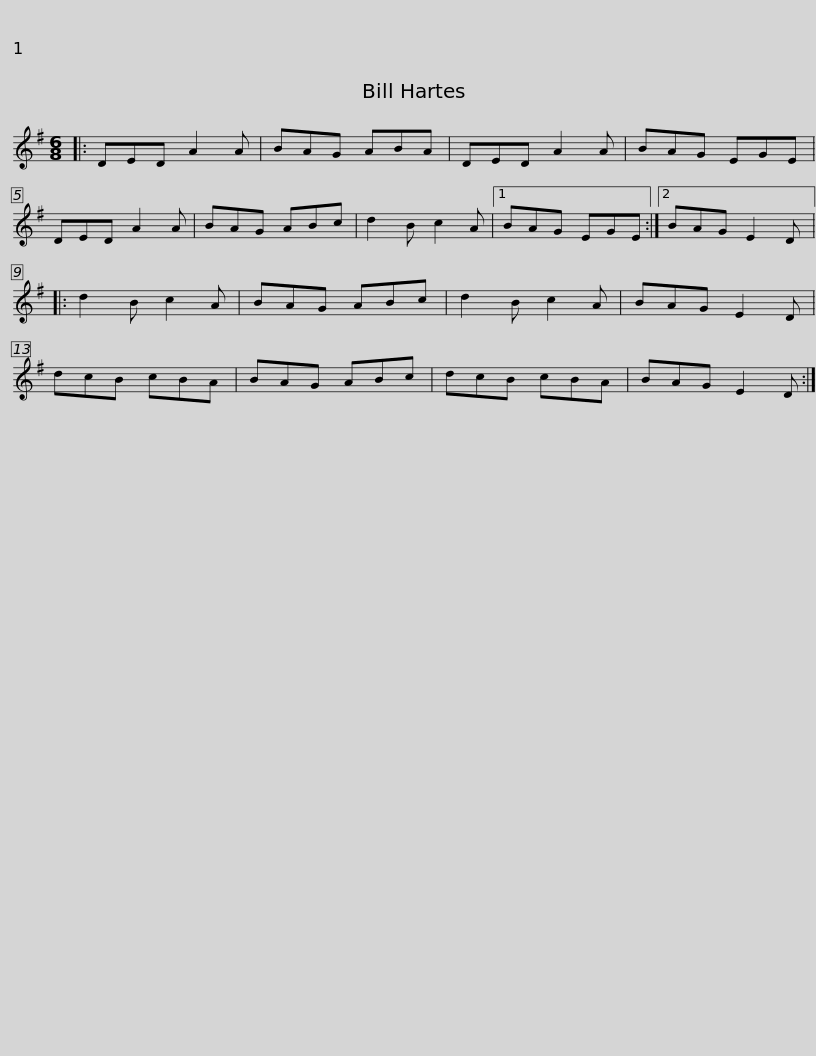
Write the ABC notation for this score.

X:1
L:1/8
M:6/8
I:linebreak $
K:G
V:1 treble
V:1
|: DED A2 A | BAG ABA | DED A2 A | BAG EGE | DED A2 A |$ %5
 BAG ABc | d2 B c2 A |1 BAG EGE :|2 BAG E2 D |:$ d2 B c2 A | %10
 BAG ABc | d2 B c2 A | BAG E2 D |$ dcB cBA | BAG ABc | %15
 dcB cBA | BAG E2 D :| %17
